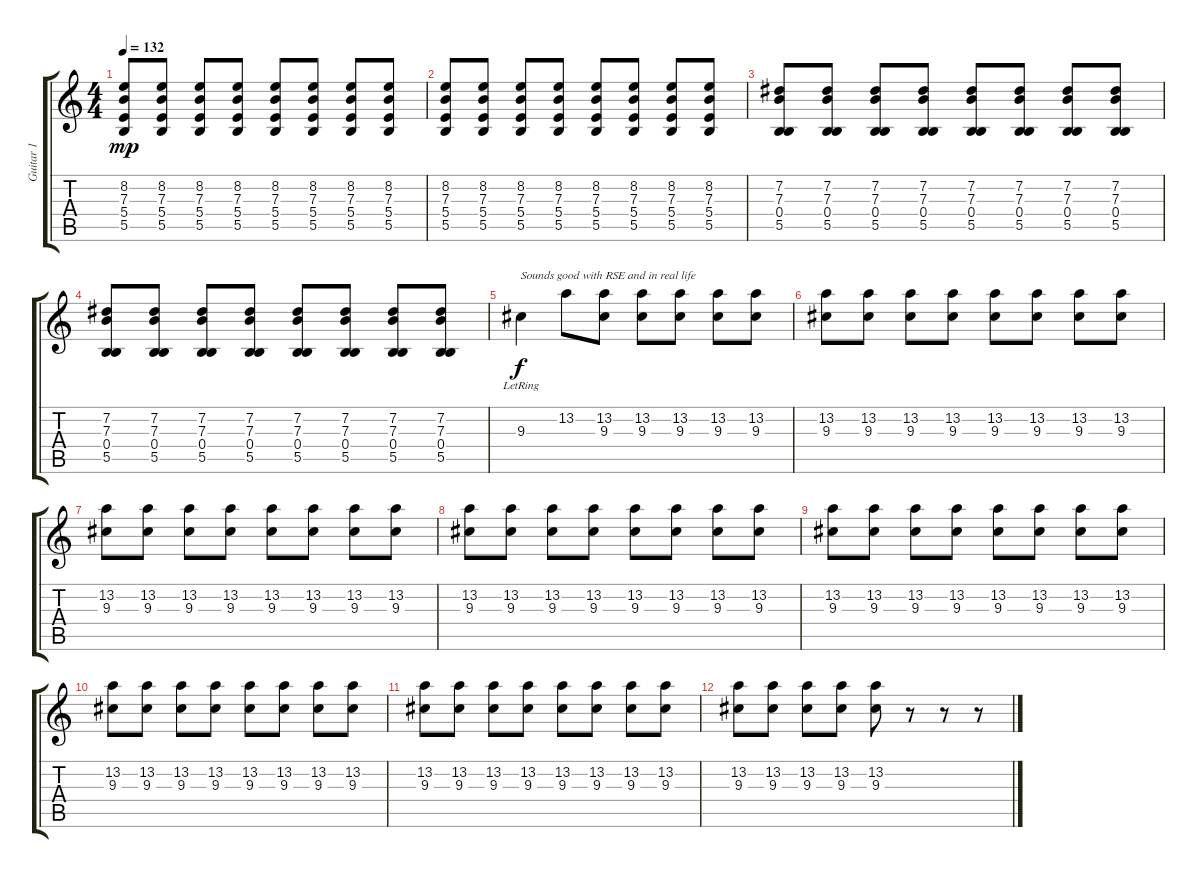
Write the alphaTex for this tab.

\track ("Guitar 1" "Guitar 1") {instrument electricguitarjazz}
\staff {score tabs}
\tuning (Db4 Ab3 E3 B2 Gb2 Db2) {hide}
\ts (4 4)
\tempo 132
\clef g2
\ks c
(8.2 7.3 5.4 5.5).8{dy mp} (8.2 7.3 5.4 5.5).8 (8.2 7.3 5.4 5.5).8 (8.2 7.3 5.4 5.5).8 (8.2 7.3 5.4 5.5).8 (8.2 7.3 5.4 5.5).8 (8.2 7.3 5.4 5.5).8 (8.2 7.3 5.4 5.5).8 |
(8.2 7.3 5.4 5.5).8 (8.2 7.3 5.4 5.5).8 (8.2 7.3 5.4 5.5).8 (8.2 7.3 5.4 5.5).8 (8.2 7.3 5.4 5.5).8 (8.2 7.3 5.4 5.5).8 (8.2 7.3 5.4 5.5).8 (8.2 7.3 5.4 5.5).8 |
(7.2 7.3 0.4 5.5).8 (7.2 7.3 0.4 5.5).8 (7.2 7.3 0.4 5.5).8 (7.2 7.3 0.4 5.5).8 (7.2 7.3 0.4 5.5).8 (7.2 7.3 0.4 5.5).8 (7.2 7.3 0.4 5.5).8 (7.2 7.3 0.4 5.5).8 |
(7.2 7.3 0.4 5.5).8 (7.2 7.3 0.4 5.5).8 (7.2 7.3 0.4 5.5).8 (7.2 7.3 0.4 5.5).8 (7.2 7.3 0.4 5.5).8 (7.2 7.3 0.4 5.5).8 (7.2 7.3 0.4 5.5).8 (7.2 7.3 0.4 5.5).8 |
9.3{lr}.4{txt "Sounds good with RSE and in real life" dy f} 13.2.8 (13.2 9.3).8 (13.2 9.3).8 (13.2 9.3).8 (13.2 9.3).8 (13.2 9.3).8 |
(13.2 9.3).8 (13.2 9.3).8 (13.2 9.3).8 (13.2 9.3).8 (13.2 9.3).8 (13.2 9.3).8 (13.2 9.3).8 (13.2 9.3).8 |
(13.2 9.3).8 (13.2 9.3).8 (13.2 9.3).8 (13.2 9.3).8 (13.2 9.3).8 (13.2 9.3).8 (13.2 9.3).8 (13.2 9.3).8 |
(13.2 9.3).8 (13.2 9.3).8 (13.2 9.3).8 (13.2 9.3).8 (13.2 9.3).8 (13.2 9.3).8 (13.2 9.3).8 (13.2 9.3).8 |
(13.2 9.3).8 (13.2 9.3).8 (13.2 9.3).8 (13.2 9.3).8 (13.2 9.3).8 (13.2 9.3).8 (13.2 9.3).8 (13.2 9.3).8 |
(13.2 9.3).8 (13.2 9.3).8 (13.2 9.3).8 (13.2 9.3).8 (13.2 9.3).8 (13.2 9.3).8 (13.2 9.3).8 (13.2 9.3).8 |
(13.2 9.3).8 (13.2 9.3).8 (13.2 9.3).8 (13.2 9.3).8 (13.2 9.3).8 (13.2 9.3).8 (13.2 9.3).8 (13.2 9.3).8 |
(13.2 9.3).8 (13.2 9.3).8 (13.2 9.3).8 (13.2 9.3).8 (13.2 9.3).8 r.8 r.8 r.8
